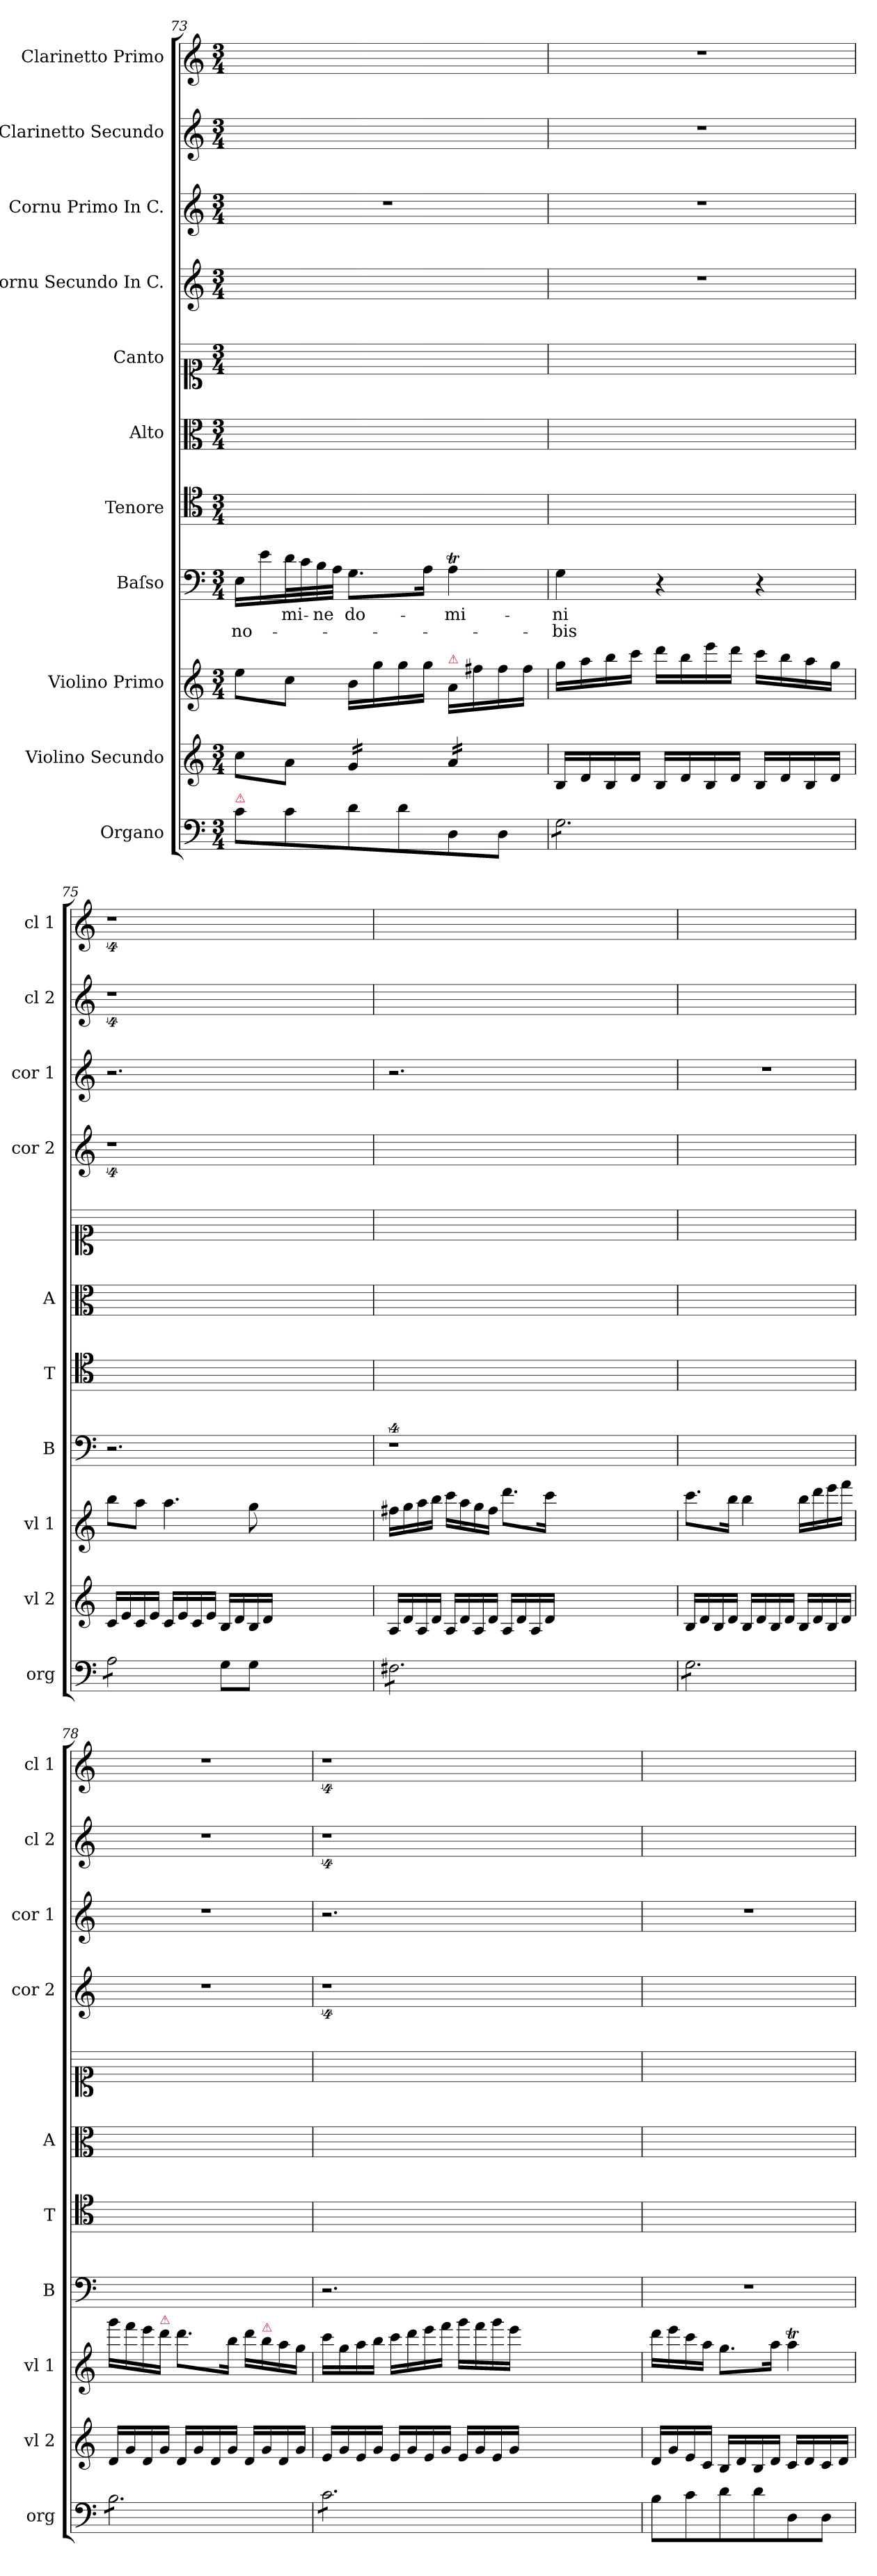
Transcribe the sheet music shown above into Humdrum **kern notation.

**kern	**kern	**kern	**kern	**text	**text	**kern	**kern	**kern	**kern	**kern	**kern	**kern
*part11	*part10	*part9	*part8	*part8	*part8	*part7	*part6	*part5	*part4	*part3	*part2	*part1
*staff11	*staff10	*staff9	*staff8	*staff8	*staff8	*staff7	*staff6	*staff5	*staff4	*staff3	*staff2	*staff1
*I"Organo	*I"Violino Secundo	*I"Violino Primo	*I"Baſso	*	*	*I"Tenore	*I"Alto	*I"Canto	*I"Cornu Secundo In C.	*I"Cornu Primo In C.	*I"Clarinetto Secundo	*I"Clarinetto Primo
*I'org	*I'vl 2	*I'vl 1	*I'B	*	*	*I'T	*I'A	*	*I'cor 2	*I'cor 1	*I'cl 2	*I'cl 1
*clefF4	*clefG2	*clefG2	*clefF4	*	*	*clefC4	*clefC3	*clefC1	*clefG2	*clefG2	*clefG2	*clefG2
*k[]	*k[]	*k[]	*k[]	*	*	*k[]	*k[]	*k[]	*k[]	*k[]	*k[]	*k[]
*C:	*C:	*C:	*C:	*	*	*C:	*C:	*C:	*C:	*C:	*C:	*C:
*M3/4	*M3/4	*M3/4	*M3/4	*	*	*M3/4	*M3/4	*M3/4	*M3/4	*M3/4	*M3/4	*M3/4
=73	=73	=73	=73	=73	=73	=73	=73	=73	=73	=73	=73	=73
!LO:TX:a:color=crimson:t=⚠	!	!	!	!	!	!	!	!	!	!	!	!
8c\L	8cc\L	8ee\L	16E\LL	.	no-	2.ryy	2.ryy	2.ryy	2.ryy	2.r	2.ryy	2.ryy
.	.	.	16e\	.	.	.	.	.	.	.	.	.
8c\	8a\J	8cc\J	32d\L	-mi-	.	.	.	.	.	.	.	.
.	.	.	32c\	.	.	.	.	.	.	.	.	.
.	.	.	32B\	-ne	.	.	.	.	.	.	.	.
.	.	.	32A\JJJ	.	.	.	.	.	.	.	.	.
*	*tremolo	*	*	*	*	*	*	*	*	*	*	*
8d\	16g/LL	16b\LL	8.G\L	do-	.	.	.	.	.	.	.	.
.	16g/	16gg\	.	.	.	.	.	.	.	.	.	.
8d\	16g/	16gg\	.	.	.	.	.	.	.	.	.	.
.	16g/JJ	16gg\JJ	16A\Jk	.	.	.	.	.	.	.	.	.
!	!	!LO:TX:a:color=crimson:t=⚠	!	!	!	!	!	!	!	!	!	!
8D/	16a/LL	16a/LL	4AT\	-mi-	.	.	.	.	.	.	.	.
.	16a/	16ff#X\	.	.	.	.	.	.	.	.	.	.
8D/J	16a/	16ff#\	.	.	.	.	.	.	.	.	.	.
.	16a/JJ	16ff#\JJ	.	.	.	.	.	.	.	.	.	.
*	*Xtremolo	*	*	*	*	*	*	*	*	*	*	*
=74	=74	=74	=74	=74	=74	=74	=74	=74	=74	=74	=74	=74
*tremolo	*	*	*	*	*	*	*	*	*	*	*	*
8G\L	16B/LL	16gg\LL	4G\	-ni	-bis	2.ryy	2.ryy	2.ryy	2.r	2.r	2.r	2.r
.	16d/	16aa\	.	.	.	.	.	.	.	.	.	.
8G\	16B/	16bb\	.	.	.	.	.	.	.	.	.	.
.	16d/JJ	16ccc\JJ	.	.	.	.	.	.	.	.	.	.
8G\	16B/LL	16ddd\LL	4r	.	.	.	.	.	.	.	.	.
.	16d/	16bb\	.	.	.	.	.	.	.	.	.	.
8G\	16B/	16eee\	.	.	.	.	.	.	.	.	.	.
.	16d/JJ	16ddd\JJ	.	.	.	.	.	.	.	.	.	.
8G\	16B/LL	16ccc\LL	4r	.	.	.	.	.	.	.	.	.
.	16d/	16bb\	.	.	.	.	.	.	.	.	.	.
8G\J	16B/	16aa\	.	.	.	.	.	.	.	.	.	.
.	16d/JJ	16gg\JJ	.	.	.	.	.	.	.	.	.	.
=75	=75	=75	=75	=75	=75	=75	=75	=75	=75	=75	=75	=75
8A\L	16c/LL	8bb\L	2.r	.	.	2.ryy	2.ryy	2.ryy	4%9r	2.r	4%9r	4%9r
.	16e/	.	.	.	.	.	.	.	.	.	.	.
8A\	16c/	8aa\J	.	.	.	.	.	.	.	.	.	.
.	16e/JJ	.	.	.	.	.	.	.	.	.	.	.
8A\	16c/LL	4.aa\	.	.	.	.	.	.	.	.	.	.
.	16e/	.	.	.	.	.	.	.	.	.	.	.
8A\J	16c/	.	.	.	.	.	.	.	.	.	.	.
*Xtremolo	*	*	*	*	*	*	*	*	*	*	*	*
.	16e/JJ	.	.	.	.	.	.	.	.	.	.	.
8G\L	16B/LL	.	.	.	.	.	.	.	.	.	.	.
.	16d/	.	.	.	.	.	.	.	.	.	.	.
8G\J	16B/	8gg\	.	.	.	.	.	.	.	.	.	.
.	16d/JJ	.	.	.	.	.	.	.	.	.	.	.
1.ryy	1.ryy	1.ryy	1.ryy	.	.	1.ryy	1.ryy	1.ryy	.	1.ryy	.	.
=76	=76	=76	=76	=76	=76	=76	=76	=76	=76	=76	=76	=76
*tremolo	*	*	*	*	*	*	*	*	*	*	*	*
8F#X\L	16A/LL	16ff#X\LL	4%9r	.	.	2.ryy	2.ryy	2.ryy	0ryy	2.r	0ryy	0ryy
.	16d/	16gg\	.	.	.	.	.	.	.	.	.	.
8F#X\	16A/	16aa\	.	.	.	.	.	.	.	.	.	.
.	16d/JJ	16bb\JJ	.	.	.	.	.	.	.	.	.	.
8F#X\	16A/LL	16ccc\LL	.	.	.	.	.	.	.	.	.	.
.	16d/	16aa\	.	.	.	.	.	.	.	.	.	.
8F#X\	16A/	16gg\	.	.	.	.	.	.	.	.	.	.
.	16d/JJ	16ff#\JJ	.	.	.	.	.	.	.	.	.	.
8F#X\	16A/LL	8.ddd\L	.	.	.	.	.	.	.	.	.	.
.	16d/	.	.	.	.	.	.	.	.	.	.	.
8F#X\J	16A/	.	.	.	.	.	.	.	.	.	.	.
.	16d/JJ	16ccc\Jk	.	.	.	.	.	.	.	.	.	.
1.ryy	1.ryy	1.ryy	.	.	.	1.ryy	1.ryy	1.ryy	.	1.ryy	.	.
.	.	.	.	.	.	.	.	.	4ryy	.	4ryy	4ryy
=77	=77	=77	=77	=77	=77	=77	=77	=77	=77	=77	=77	=77
8G\L	16B/LL	8.ccc\L	2.ryy	.	.	2.ryy	2.ryy	2.ryy	2.ryy	2.r	2.ryy	2.ryy
.	16d/	.	.	.	.	.	.	.	.	.	.	.
8G\	16B/	.	.	.	.	.	.	.	.	.	.	.
.	16d/JJ	16bb\Jk	.	.	.	.	.	.	.	.	.	.
8G\	16B/LL	4bb\	.	.	.	.	.	.	.	.	.	.
.	16d/	.	.	.	.	.	.	.	.	.	.	.
8G\	16B/	.	.	.	.	.	.	.	.	.	.	.
.	16d/JJ	.	.	.	.	.	.	.	.	.	.	.
8G\	16B/LL	16bb\LL	.	.	.	.	.	.	.	.	.	.
.	16d/	16ddd\	.	.	.	.	.	.	.	.	.	.
8G\J	16B/	16eee\	.	.	.	.	.	.	.	.	.	.
.	16d/JJ	16fff\JJ	.	.	.	.	.	.	.	.	.	.
=78	=78	=78	=78	=78	=78	=78	=78	=78	=78	=78	=78	=78
8B\L	16d/LL	16ggg\LL	2.ryy	.	.	2.ryy	2.ryy	2.ryy	2.r	2.r	2.r	2.r
.	16g/	16fff\	.	.	.	.	.	.	.	.	.	.
8B\	16d/	16eee\	.	.	.	.	.	.	.	.	.	.
!	!	!LO:TX:a:color=crimson:t=⚠	!	!	!	!	!	!	!	!	!	!
.	16g/JJ	16ddd\JJ	.	.	.	.	.	.	.	.	.	.
8B\	16d/LL	8.ddd\L	.	.	.	.	.	.	.	.	.	.
.	16g/	.	.	.	.	.	.	.	.	.	.	.
8B\	16d/	.	.	.	.	.	.	.	.	.	.	.
.	16g/JJ	16bb\Jk	.	.	.	.	.	.	.	.	.	.
8B\	16d/LL	16ddd\LL	.	.	.	.	.	.	.	.	.	.
!	!	!LO:TX:a:color=crimson:t=⚠	!	!	!	!	!	!	!	!	!	!
.	16g/	16bb\	.	.	.	.	.	.	.	.	.	.
8B\J	16d/	16aa\	.	.	.	.	.	.	.	.	.	.
.	16g/JJ	16gg\JJ	.	.	.	.	.	.	.	.	.	.
=79	=79	=79	=79	=79	=79	=79	=79	=79	=79	=79	=79	=79
8c\L	16e/LL	16ccc\LL	2.r	.	.	2.ryy	2.ryy	2.ryy	4%9r	2.r	4%9r	4%9r
.	16g/	16gg\	.	.	.	.	.	.	.	.	.	.
8c\	16e/	16aa\	.	.	.	.	.	.	.	.	.	.
.	16g/JJ	16bb\JJ	.	.	.	.	.	.	.	.	.	.
8c\	16e/LL	16ccc\LL	.	.	.	.	.	.	.	.	.	.
.	16g/	16ddd\	.	.	.	.	.	.	.	.	.	.
8c\	16e/	16eee\	.	.	.	.	.	.	.	.	.	.
.	16g/JJ	16fff\JJ	.	.	.	.	.	.	.	.	.	.
8c\	16e/LL	16ggg\LL	.	.	.	.	.	.	.	.	.	.
.	16g/	16fff\	.	.	.	.	.	.	.	.	.	.
8c\J	16e/	16ggg\	.	.	.	.	.	.	.	.	.	.
*Xtremolo	*	*	*	*	*	*	*	*	*	*	*	*
.	16g/JJ	16eee\JJ	.	.	.	.	.	.	.	.	.	.
1.ryy	1.ryy	1.ryy	1.ryy	.	.	1.ryy	1.ryy	1.ryy	.	1.ryy	.	.
=80	=80	=80	=80	=80	=80	=80	=80	=80	=80	=80	=80	=80
8B\L	16d/LL	16ddd\LL	2.r	.	.	2.ryy	2.ryy	2.ryy	2.ryy	2.r	2.ryy	2.ryy
.	16g/	16eee\	.	.	.	.	.	.	.	.	.	.
8c\	16e/	16ccc\	.	.	.	.	.	.	.	.	.	.
.	16c/JJ	16aa\JJ	.	.	.	.	.	.	.	.	.	.
8d\	16B/LL	8.gg\L	.	.	.	.	.	.	.	.	.	.
.	16d/	.	.	.	.	.	.	.	.	.	.	.
8d\	16B/	.	.	.	.	.	.	.	.	.	.	.
.	16d/JJ	16aa\Jk	.	.	.	.	.	.	.	.	.	.
8D\	16c/LL	4aaT\	.	.	.	.	.	.	.	.	.	.
.	16d/	.	.	.	.	.	.	.	.	.	.	.
8D\J	16c/	.	.	.	.	.	.	.	.	.	.	.
.	16d/JJ	.	.	.	.	.	.	.	.	.	.	.
=	=	=	=	=	=	=	=	=	=	=	=	=
*-	*-	*-	*-	*-	*-	*-	*-	*-	*-	*-	*-	*-
